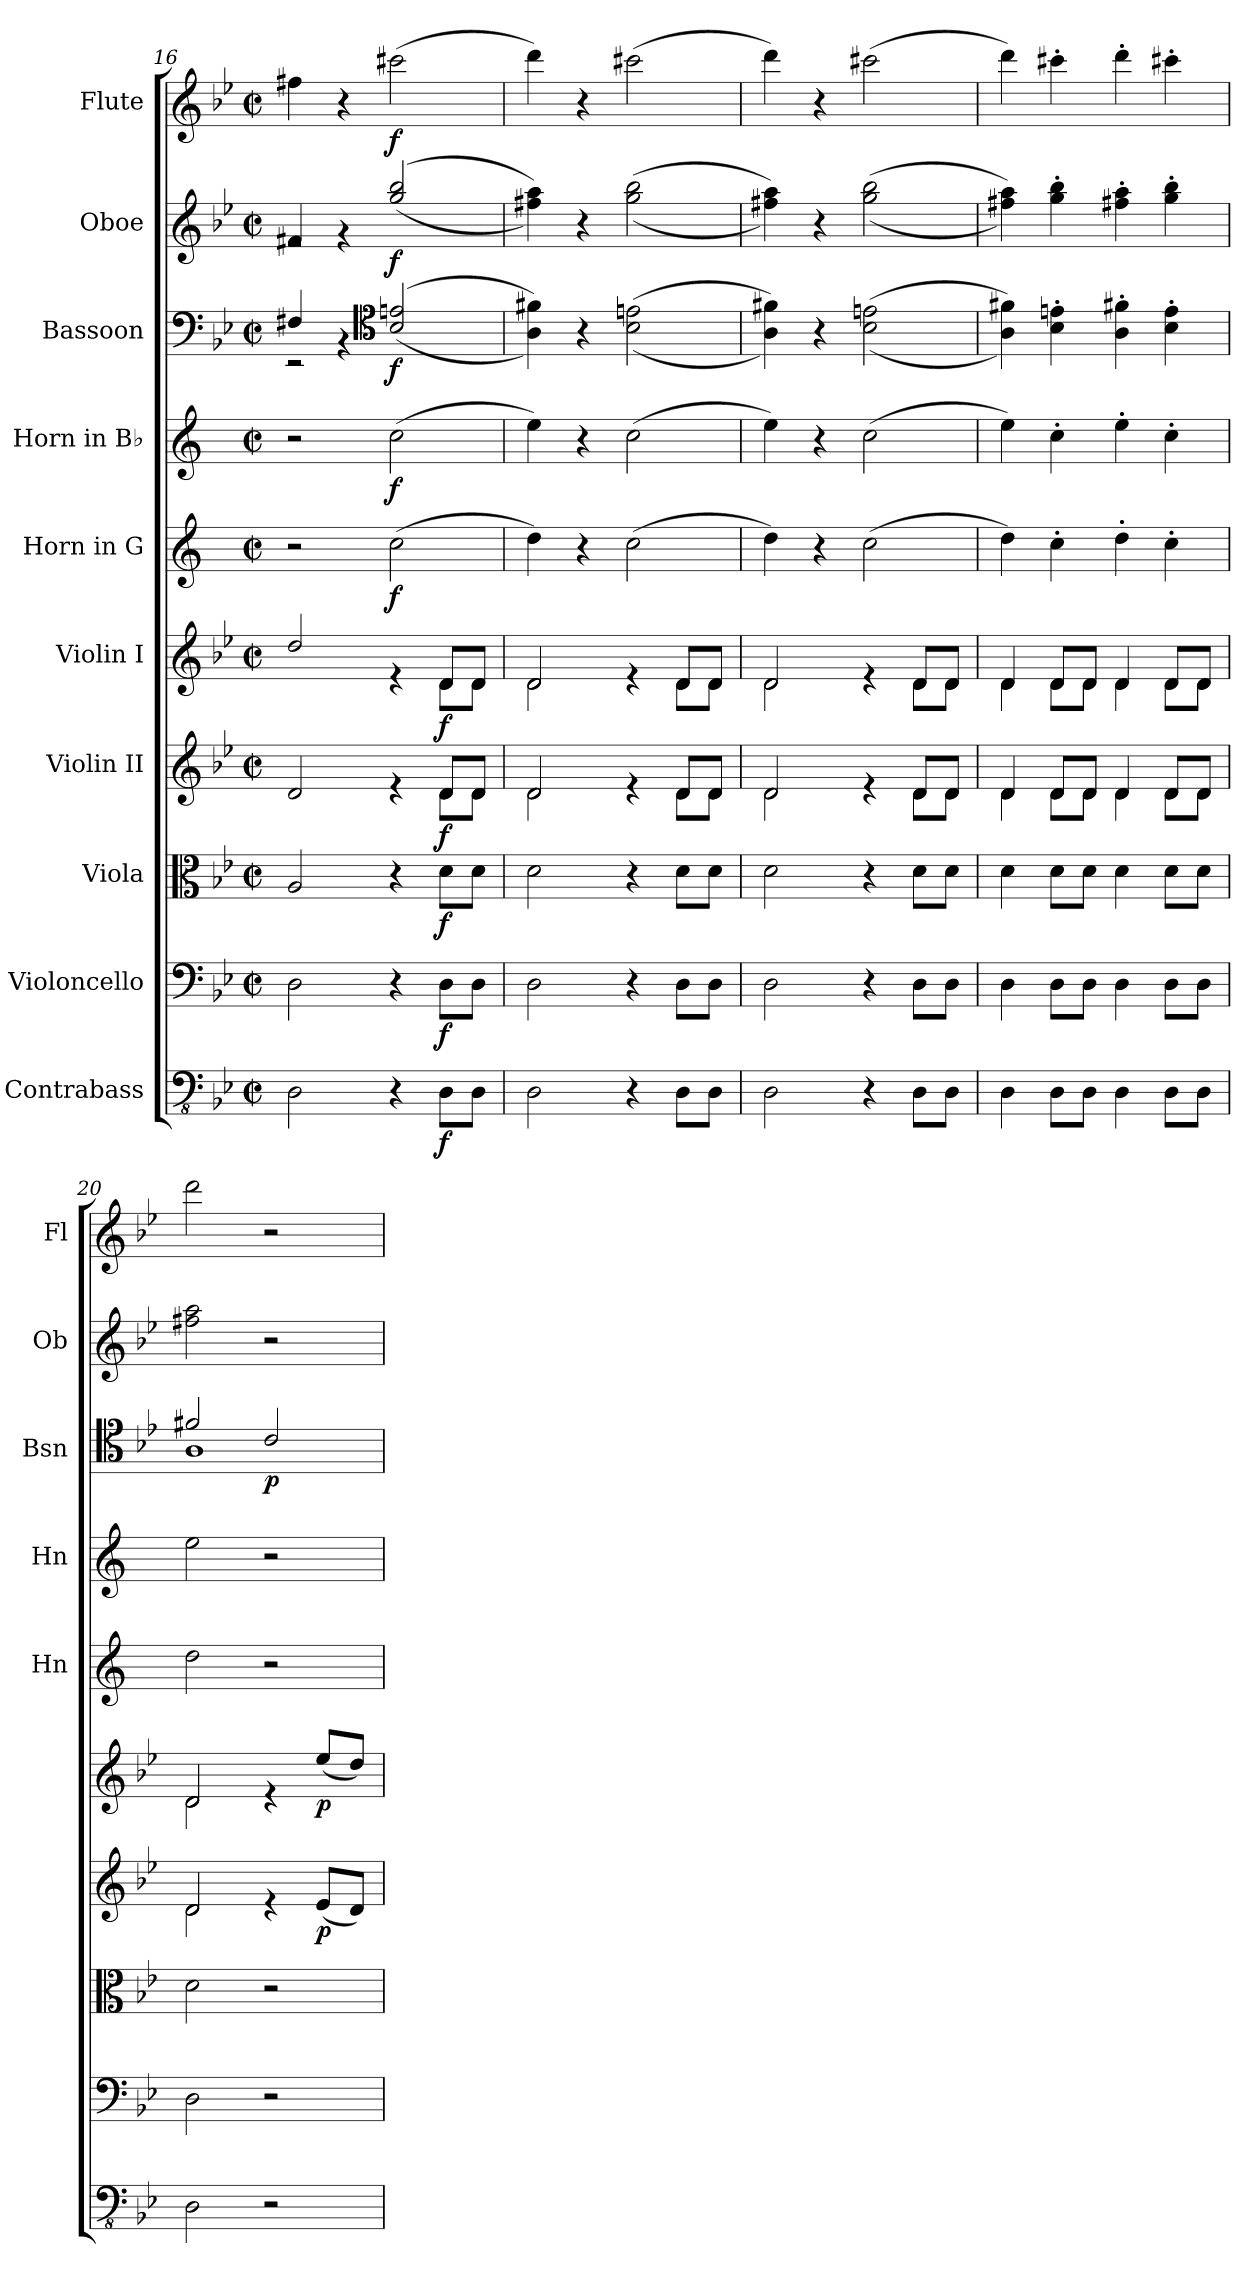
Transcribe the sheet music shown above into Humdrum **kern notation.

**kern	**dynam	**kern	**dynam	**kern	**dynam	**kern	**dynam	**kern	**dynam	**kern	**dynam	**kern	**dynam	**kern	**dynam	**kern	**dynam	**kern	**dynam
*part10	*part10	*part9	*part9	*part8	*part8	*part7	*part7	*part6	*part6	*part5	*part5	*part4	*part4	*part3	*part3	*part2	*part2	*part1	*part1
*staff10	*staff10	*staff9	*staff9	*staff8	*staff8	*staff7	*staff7	*staff6	*staff6	*staff5	*staff5	*staff4	*staff4	*staff3	*staff3	*staff2	*staff2	*staff1	*staff1
*I"Contrabass	*	*I"Violoncello	*	*I"Viola	*	*I"Violin II	*	*I"Violin I	*	*I"Horn in G	*	*I"Horn in B♭	*	*I"Bassoon	*	*I"Oboe	*	*I"Flute	*
*	*	*	*	*	*	*	*	*	*	*I'Hn	*	*I'Hn	*	*I'Bsn	*	*I'Ob	*	*I'Fl	*
*clefFv4	*	*clefF4	*	*clefC3	*	*clefG2	*	*clefG2	*	*clefG2	*	*clefG2	*	*clefF4	*	*clefG2	*	*clefG2	*
*	*	*	*	*	*	*	*	*	*	*ITrd3c5	*	*ITrd1c2	*	*	*	*	*	*	*
*k[b-e-]	*	*k[b-e-]	*	*k[b-e-]	*	*k[b-e-]	*	*k[b-e-]	*	*k[f#]	*	*k[b-e-]	*	*k[b-e-]	*	*k[b-e-]	*	*k[b-e-]	*
*M2/2	*	*M2/2	*	*M2/2	*	*M2/2	*	*M2/2	*	*M2/2	*	*M2/2	*	*M2/2	*	*M2/2	*	*M2/2	*
*met(c|)	*	*met(c|)	*	*met(c|)	*	*met(c|)	*	*met(c|)	*	*met(c|)	*	*met(c|)	*	*met(c|)	*	*met(c|)	*	*met(c|)	*
=16	=16	=16	=16	=16	=16	=16	=16	=16	=16	=16	=16	=16	=16	=16	=16	=16	=16	=16	=16
*	*	*	*	*	*	*^	*	*^	*	*	*	*	*	*^	*	*^	*	*	*
2DD\	.	2D\	.	2A/	.	2d/	2.ryy	.	2dd/	2.ryy	.	2r	.	2r	.	4F#X/	2rEE	.	4f#X/	2re	.	4ff#X\	.
.	.	.	.	.	.	.	.	.	.	.	.	.	.	.	.	4rBB	.	.	4rg	.	.	4r	.
*	*	*	*	*	*	*	*	*	*	*	*	*	*	*	*	*clefC4	*	*	*	*	*	*	*
!	!	!	!	!	!	!	!	!	!	!	!	!	!LO:DY:b	!	!LO:DY:b	!	!	!LO:DY:b	!	!	!LO:DY:b	!	!LO:DY:b
4r	.	4r	.	4r	.	4re	.	.	4re	.	.	(2g\	f	(2b-\	f	((2B-/ 2en/	2ryy	f	((2gg/ 2bb-/	2ryy	f	(2ccc#X\	f
!	!LO:DY:b	!	!LO:DY:b	!	!LO:DY:b	!	!	!LO:DY:b	!	!	!LO:DY:b	!	!	!	!	!	!	!	!	!	!	!	!
8DD\L	f	8D\L	f	8d\L	f	8d/L	8d\L	f	8d/L	8d\L	f	.	.	.	.	.	.	.	.	.	.	.	.
8DD\J	.	8D\J	.	8d\J	.	8d/J	8d\J	.	8d/J	8d\J	.	.	.	.	.	.	.	.	.	.	.	.	.
*	*	*	*	*	*	*	*	*	*	*	*	*	*	*	*	*v	*v	*	*	*	*	*	*
*	*	*	*	*	*	*	*	*	*	*	*	*	*	*	*	*	*	*v	*v	*	*	*
=17	=17	=17	=17	=17	=17	=17	=17	=17	=17	=17	=17	=17	=17	=17	=17	=17	=17	=17	=17	=17	=17
2DD\	.	2D\	.	2d\	.	2d/	2d\	.	2d/	2d\	.	4a\)	.	4dd\)	.	4A\ 4f#X\))	.	4ff#X\ 4aa\))	.	4ddd\)	.
.	.	.	.	.	.	.	.	.	.	.	.	4r	.	4r	.	4r	.	4r	.	4r	.
4r	.	4r	.	4r	.	4re	4ryy	.	4re	4ryy	.	(2g\	.	(2b-\	.	((2B-\ 2en\	.	((2gg\ 2bb-\	.	(2ccc#X\	.
8DD\L	.	8D\L	.	8d\L	.	8d/L	8d\L	.	8d/L	8d\L	.	.	.	.	.	.	.	.	.	.	.
8DD\J	.	8D\J	.	8d\J	.	8d/J	8d\J	.	8d/J	8d\J	.	.	.	.	.	.	.	.	.	.	.
=18	=18	=18	=18	=18	=18	=18	=18	=18	=18	=18	=18	=18	=18	=18	=18	=18	=18	=18	=18	=18	=18
2DD\	.	2D\	.	2d\	.	2d/	2d\	.	2d/	2d\	.	4a\)	.	4dd\)	.	4A\ 4f#X\))	.	4ff#X\ 4aa\))	.	4ddd\)	.
.	.	.	.	.	.	.	.	.	.	.	.	4r	.	4r	.	4r	.	4r	.	4r	.
4r	.	4r	.	4r	.	4re	4ryy	.	4re	4ryy	.	(2g\	.	(2b-\	.	((2B-\ 2en\	.	((2gg\ 2bb-\	.	(2ccc#X\	.
8DD\L	.	8D\L	.	8d\L	.	8d/L	8d\L	.	8d/L	8d\L	.	.	.	.	.	.	.	.	.	.	.
8DD\J	.	8D\J	.	8d\J	.	8d/J	8d\J	.	8d/J	8d\J	.	.	.	.	.	.	.	.	.	.	.
=19	=19	=19	=19	=19	=19	=19	=19	=19	=19	=19	=19	=19	=19	=19	=19	=19	=19	=19	=19	=19	=19
4DD\	.	4D\	.	4d\	.	4d/	4d\	.	4d/	4d\	.	4a\)	.	4dd\)	.	4A\ 4f#X\))	.	4ff#X\ 4aa\))	.	4ddd\)	.
8DD\L	.	8D\L	.	8d\L	.	8d/L	8d\L	.	8d/L	8d\L	.	4g'\	.	4b-'\	.	4B-\' 4en\'	.	4gg\' 4bb-\'	.	4ccc#X'\	.
8DD\J	.	8D\J	.	8d\J	.	8d/J	8d\J	.	8d/J	8d\J	.	.	.	.	.	.	.	.	.	.	.
4DD\	.	4D\	.	4d\	.	4d/	4d\	.	4d/	4d\	.	4a'\	.	4dd'\	.	4A\' 4f#X\'	.	4ff#X\' 4aa\'	.	4ddd'\	.
8DD\L	.	8D\L	.	8d\L	.	8d/L	8d\L	.	8d/L	8d\L	.	4g'\	.	4b-'\	.	4B-\' 4e\'	.	4gg\' 4bb-\'	.	4ccc#X'\	.
8DD\J	.	8D\J	.	8d\J	.	8d/J	8d\J	.	8d/J	8d\J	.	.	.	.	.	.	.	.	.	.	.
=20	=20	=20	=20	=20	=20	=20	=20	=20	=20	=20	=20	=20	=20	=20	=20	=20	=20	=20	=20	=20	=20
*	*	*	*	*	*	*	*	*	*	*	*	*	*	*	*	*^	*	*	*	*	*
2DD\	.	2D\	.	2d\	.	2d/	2d\	.	2d/	2d\	.	2a\	.	2dd\	.	2f#X/	1A	.	2ff#X\ 2aa\	.	2ddd\	.
!	!	!	!	!	!	!	!	!	!	!	!	!	!	!	!	!	!	!LO:DY:b	!	!	!	!
2r	.	2r	.	2r	.	4re	2ryy	.	4re	2ryy	.	2r	.	2r	.	2c/	.	p	2r	.	2r	.
!	!	!	!	!	!	!	!	!LO:DY:b	!	!	!LO:DY:b	!	!	!	!	!	!	!	!	!	!	!
.	.	.	.	.	.	(8e-/L	.	p	(8ee-/L	.	p	.	.	.	.	.	.	.	.	.	.	.
.	.	.	.	.	.	8d/J)	.	.	8dd/J)	.	.	.	.	.	.	.	.	.	.	.	.	.
*	*	*	*	*	*	*v	*v	*	*	*	*	*	*	*	*	*v	*v	*	*	*	*	*
*	*	*	*	*	*	*	*	*v	*v	*	*	*	*	*	*	*	*	*	*	*
=	=	=	=	=	=	=	=	=	=	=	=	=	=	=	=	=	=	=	=
*-	*-	*-	*-	*-	*-	*-	*-	*-	*-	*-	*-	*-	*-	*-	*-	*-	*-	*-	*-
